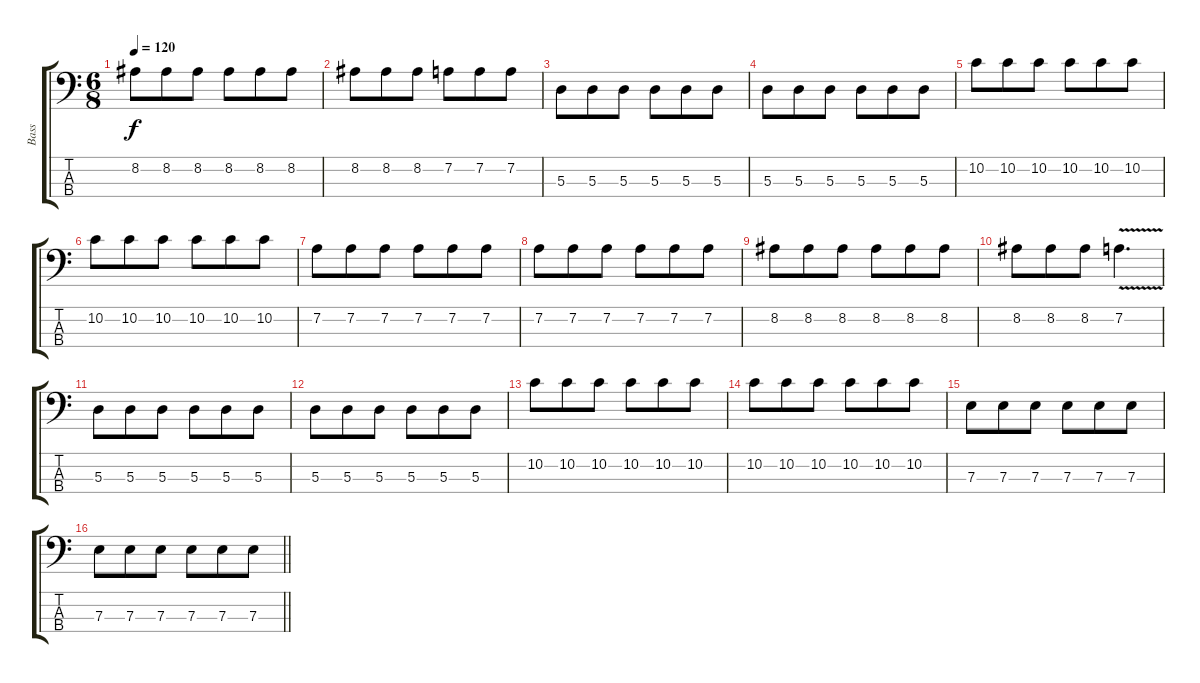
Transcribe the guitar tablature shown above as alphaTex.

\track ("Bass" "Bass") {instrument electricbassfinger}
\staff {score tabs}
\tuning (G2 D2 A1 E1) {hide}
\ts (6 8)
\tempo 120
\clef f4
\ks c
8.2.8{dy f} 8.2.8 8.2.8 8.2.8 8.2.8 8.2.8 |
8.2.8 8.2.8 8.2.8 7.2.8 7.2.8 7.2.8 |
5.3.8 5.3.8 5.3.8 5.3.8 5.3.8 5.3.8 |
5.3.8 5.3.8 5.3.8 5.3.8 5.3.8 5.3.8 |
10.2.8 10.2.8 10.2.8 10.2.8 10.2.8 10.2.8 |
10.2.8 10.2.8 10.2.8 10.2.8 10.2.8 10.2.8 |
7.2.8 7.2.8 7.2.8 7.2.8 7.2.8 7.2.8 |
7.2.8 7.2.8 7.2.8 7.2.8 7.2.8 7.2.8 |
8.2.8 8.2.8 8.2.8 8.2.8 8.2.8 8.2.8 |
8.2.8 8.2.8 8.2.8 7.2{v}.4{d} |
5.3.8 5.3.8 5.3.8 5.3.8 5.3.8 5.3.8 |
5.3.8 5.3.8 5.3.8 5.3.8 5.3.8 5.3.8 |
10.2.8 10.2.8 10.2.8 10.2.8 10.2.8 10.2.8 |
10.2.8 10.2.8 10.2.8 10.2.8 10.2.8 10.2.8 |
7.3.8 7.3.8 7.3.8 7.3.8 7.3.8 7.3.8 |
\barLineRight lightlight
7.3.8 7.3.8 7.3.8 7.3.8 7.3.8 7.3.8
